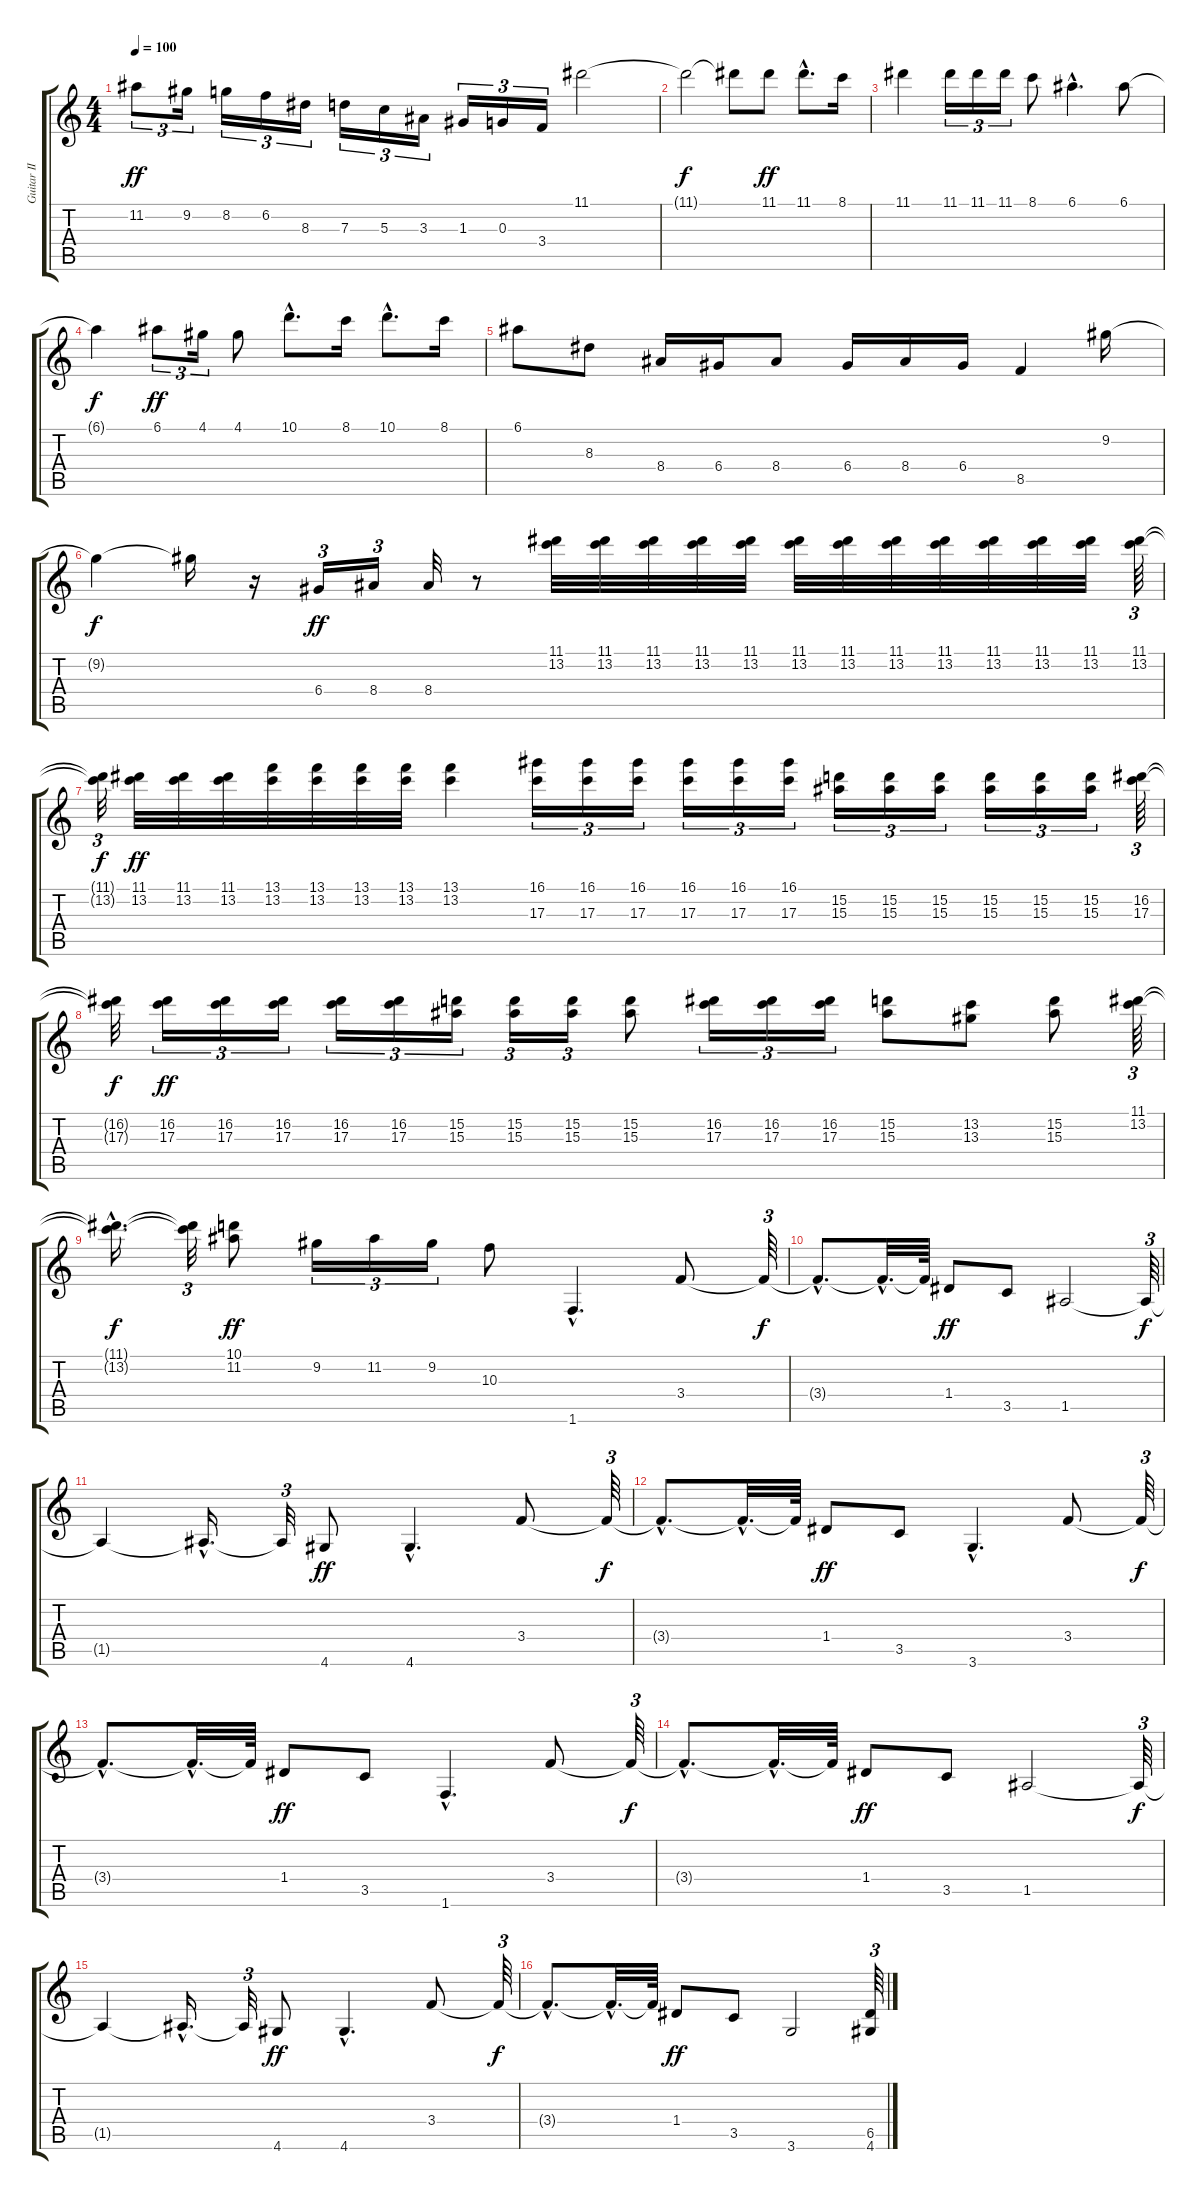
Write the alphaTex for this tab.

\track ("Guitar II" "Guitar II") {instrument distortionguitar}
\staff {score tabs}
\tuning (E4 B3 G3 D3 A2 E2) {hide}
\ts (4 4)
\tempo 100
\clef g2
\ks c
11.2.8{tu (3 2) dy ff} 9.2.16{tu (3 2)} 8.2.16{tu (3 2)} 6.2.16{tu (3 2)} 8.3.16{tu (3 2)} 7.3.16{tu (3 2)} 5.3.16{tu (3 2)} 3.3.16{tu (3 2)} 1.3.16{tu (3 2)} 0.3.16{tu (3 2)} 3.4.16{tu (3 2)} 11.1.2 |
11.1{t}.2{dy f} 11.1{t}.8 11.1.8{dy ff} 11.1{hac}.8{d} 8.1.16 |
11.1.4 11.1.16{tu (3 2)} 11.1.16{tu (3 2)} 11.1.16{tu (3 2)} 8.1.8 6.1{hac}.4{d} 6.1.8 |
6.1{t}.4{dy f} 6.1.8{tu (3 2) dy ff} 4.1.16{tu (3 2)} 4.1.8 10.1{hac}.8{d} 8.1.16 10.1{hac}.8{d} 8.1.16 |
6.1.8 8.3.8 8.4.16 6.4.16 8.4.8 6.4.16 8.4.16 6.4.16 8.5.4 9.2.16 |
9.2{t}.4{dy f} 9.2{t}.16 r.16 6.4.16{tu (3 2) dy ff} 8.4.16{tu (3 2)} 8.4.32 r.8 (11.1 13.2).32 (11.1 13.2).32 (11.1 13.2).32 (11.1 13.2).32 (11.1 13.2).32 (11.1 13.2).32 (11.1 13.2).32 (11.1 13.2).32 (11.1 13.2).32 (11.1 13.2).32 (11.1 13.2).32 (11.1 13.2).32 (11.1 13.2).64{tu (3 2)} |
(11.1{t} 13.2{t}).32{tu (3 2) dy f} (11.1 13.2).32{dy ff} (11.1 13.2).32 (11.1 13.2).32 (13.1 13.2).32 (13.1 13.2).32 (13.1 13.2).32 (13.1 13.2).32 (13.1 13.2).4 (16.1 17.3).16{tu (3 2)} (16.1 17.3).16{tu (3 2)} (16.1 17.3).16{tu (3 2)} (16.1 17.3).16{tu (3 2)} (16.1 17.3).16{tu (3 2)} (16.1 17.3).16{tu (3 2)} (15.2 15.3).16{tu (3 2)} (15.2 15.3).16{tu (3 2)} (15.2 15.3).16{tu (3 2)} (15.2 15.3).16{tu (3 2)} (15.2 15.3).16{tu (3 2)} (15.2 15.3).16{tu (3 2)} (16.2 17.3).64{tu (3 2)} |
(16.2{t} 17.3{t}).32{dy f} (16.2 17.3).16{tu (3 2) dy ff} (16.2 17.3).16{tu (3 2)} (16.2 17.3).16{tu (3 2)} (16.2 17.3).16{tu (3 2)} (16.2 17.3).16{tu (3 2)} (15.2 15.3).16{tu (3 2)} (15.2 15.3).16{tu (3 2)} (15.2 15.3).16{tu (3 2)} (15.2 15.3).8 (16.2 17.3).16{tu (3 2)} (16.2 17.3).16{tu (3 2)} (16.2 17.3).16{tu (3 2)} (15.2 15.3).8 (13.2 13.3).8 (15.2 15.3).8 (11.1 13.2).64{tu (3 2)} |
(11.1{hac t} 13.2{hac t}).16{d dy f} (11.1{t} 13.2{t}).32{tu (3 2)} (10.1 11.2).8{dy ff} 9.2.16{tu (3 2)} 11.2.16{tu (3 2)} 9.2.16{tu (3 2)} 10.3.8 1.6{hac}.4{d} 3.4.8 3.4{t}.64{tu (3 2) dy f} |
3.4{hac t}.8{d} 3.4{hac t}.32{d} 3.4{t}.64 1.4.8{dy ff} 3.5.8 1.5.2 1.5{t}.64{tu (3 2) dy f} |
1.5{t}.4 1.5{hac t}.16{d} 1.5{t}.32{tu (3 2)} 4.6.8{dy ff} 4.6{hac}.4{d} 3.4.8 3.4{t}.64{tu (3 2) dy f} |
3.4{hac t}.8{d} 3.4{hac t}.32{d} 3.4{t}.64 1.4.8{dy ff} 3.5.8 3.6{hac}.4{d} 3.4.8 3.4{t}.64{tu (3 2) dy f} |
3.4{hac t}.8{d} 3.4{hac t}.32{d} 3.4{t}.64 1.4.8{dy ff} 3.5.8 1.6{hac}.4{d} 3.4.8 3.4{t}.64{tu (3 2) dy f} |
3.4{hac t}.8{d} 3.4{hac t}.32{d} 3.4{t}.64 1.4.8{dy ff} 3.5.8 1.5.2 1.5{t}.64{tu (3 2) dy f} |
1.5{t}.4 1.5{hac t}.16{d} 1.5{t}.32{tu (3 2)} 4.6.8{dy ff} 4.6{hac}.4{d} 3.4.8 3.4{t}.64{tu (3 2) dy f} |
3.4{hac t}.8{d} 3.4{hac t}.32{d} 3.4{t}.64 1.4.8{dy ff} 3.5.8 3.6.2 (6.5 4.6).64{tu (3 2)}
